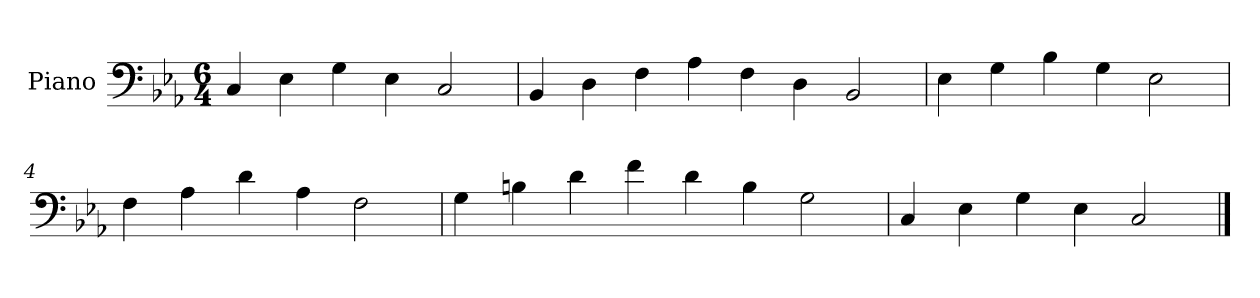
**kern
*part1
*staff1
*I"Piano
*I'Pno.
*clefF4
*k[b-e-a-]
*M6/4
=1
4C/
4E-\
4G\
4E-\
2C/
=2
4BB-/
4D\
4F\
4A-\
4F\
4D\
2BB-/
=3
4E-\
4G\
4B-\
4G\
2E-\
=4
4F\
4A-\
4d\
4A-\
2F\
=5
4G\
4Bn\
4d\
4f\
4d\
4B\
2G\
=6
4C/
4E-\
4G\
4E-\
2C/
==
*-
